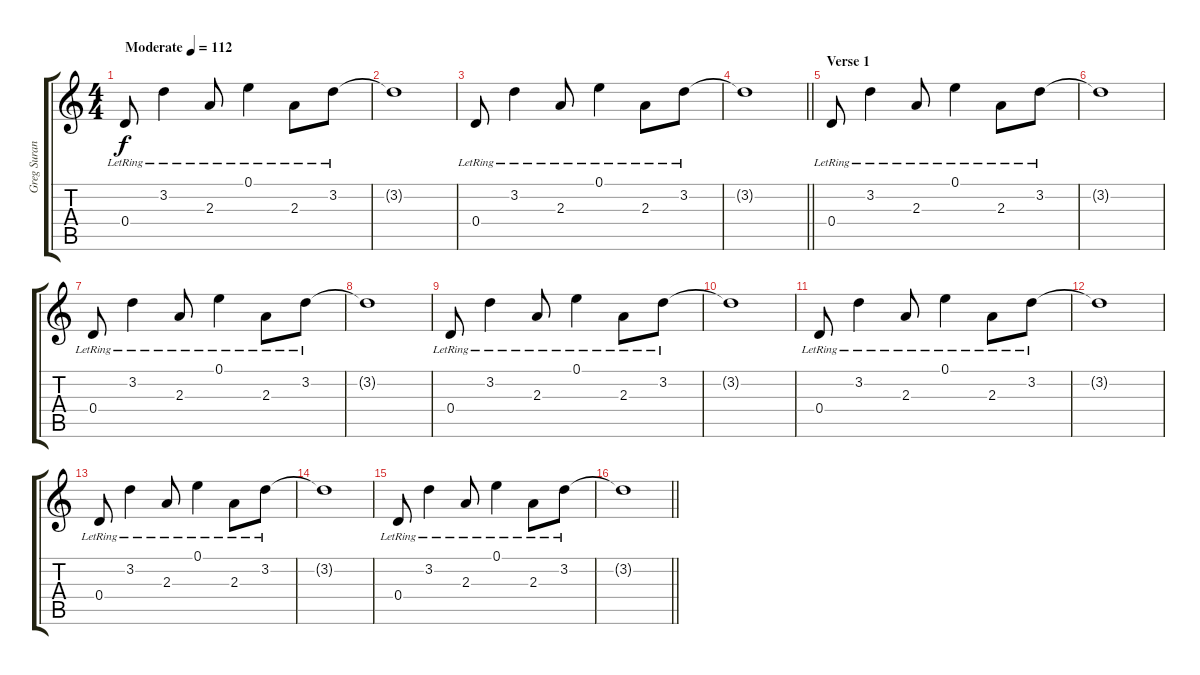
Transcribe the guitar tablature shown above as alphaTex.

\track ("Greg Suran - Lead" "Greg Suran") {instrument acousticguitarsteel}
\staff {score tabs}
\tuning (E4 B3 G3 D3 A2 E2) {hide}
\ts (4 4)
\tempo (112 "Moderate")
\clef g2
\ks c
0.4{lr}.8{dy f instrument acousticguitarsteel} 3.2{lr}.4 2.3{lr}.8 0.1{lr}.4 2.3{lr}.8 3.2{lr}.8 |
3.2{t}.1 |
0.4{lr}.8 3.2{lr}.4 2.3{lr}.8 0.1{lr}.4 2.3{lr}.8 3.2{lr}.8 |
\barLineRight lightlight
3.2{t}.1 |
\section ("" "Verse 1")
0.4{lr}.8 3.2{lr}.4 2.3{lr}.8 0.1{lr}.4 2.3{lr}.8 3.2{lr}.8 |
3.2{t}.1 |
0.4{lr}.8 3.2{lr}.4 2.3{lr}.8 0.1{lr}.4 2.3{lr}.8 3.2{lr}.8 |
3.2{t}.1 |
0.4{lr}.8 3.2{lr}.4 2.3{lr}.8 0.1{lr}.4 2.3{lr}.8 3.2{lr}.8 |
3.2{t}.1 |
0.4{lr}.8 3.2{lr}.4 2.3{lr}.8 0.1{lr}.4 2.3{lr}.8 3.2{lr}.8 |
3.2{t}.1 |
0.4{lr}.8 3.2{lr}.4 2.3{lr}.8 0.1{lr}.4 2.3{lr}.8 3.2{lr}.8 |
3.2{t}.1 |
0.4{lr}.8 3.2{lr}.4 2.3{lr}.8 0.1{lr}.4 2.3{lr}.8 3.2{lr}.8 |
\barLineRight lightlight
3.2{t}.1
